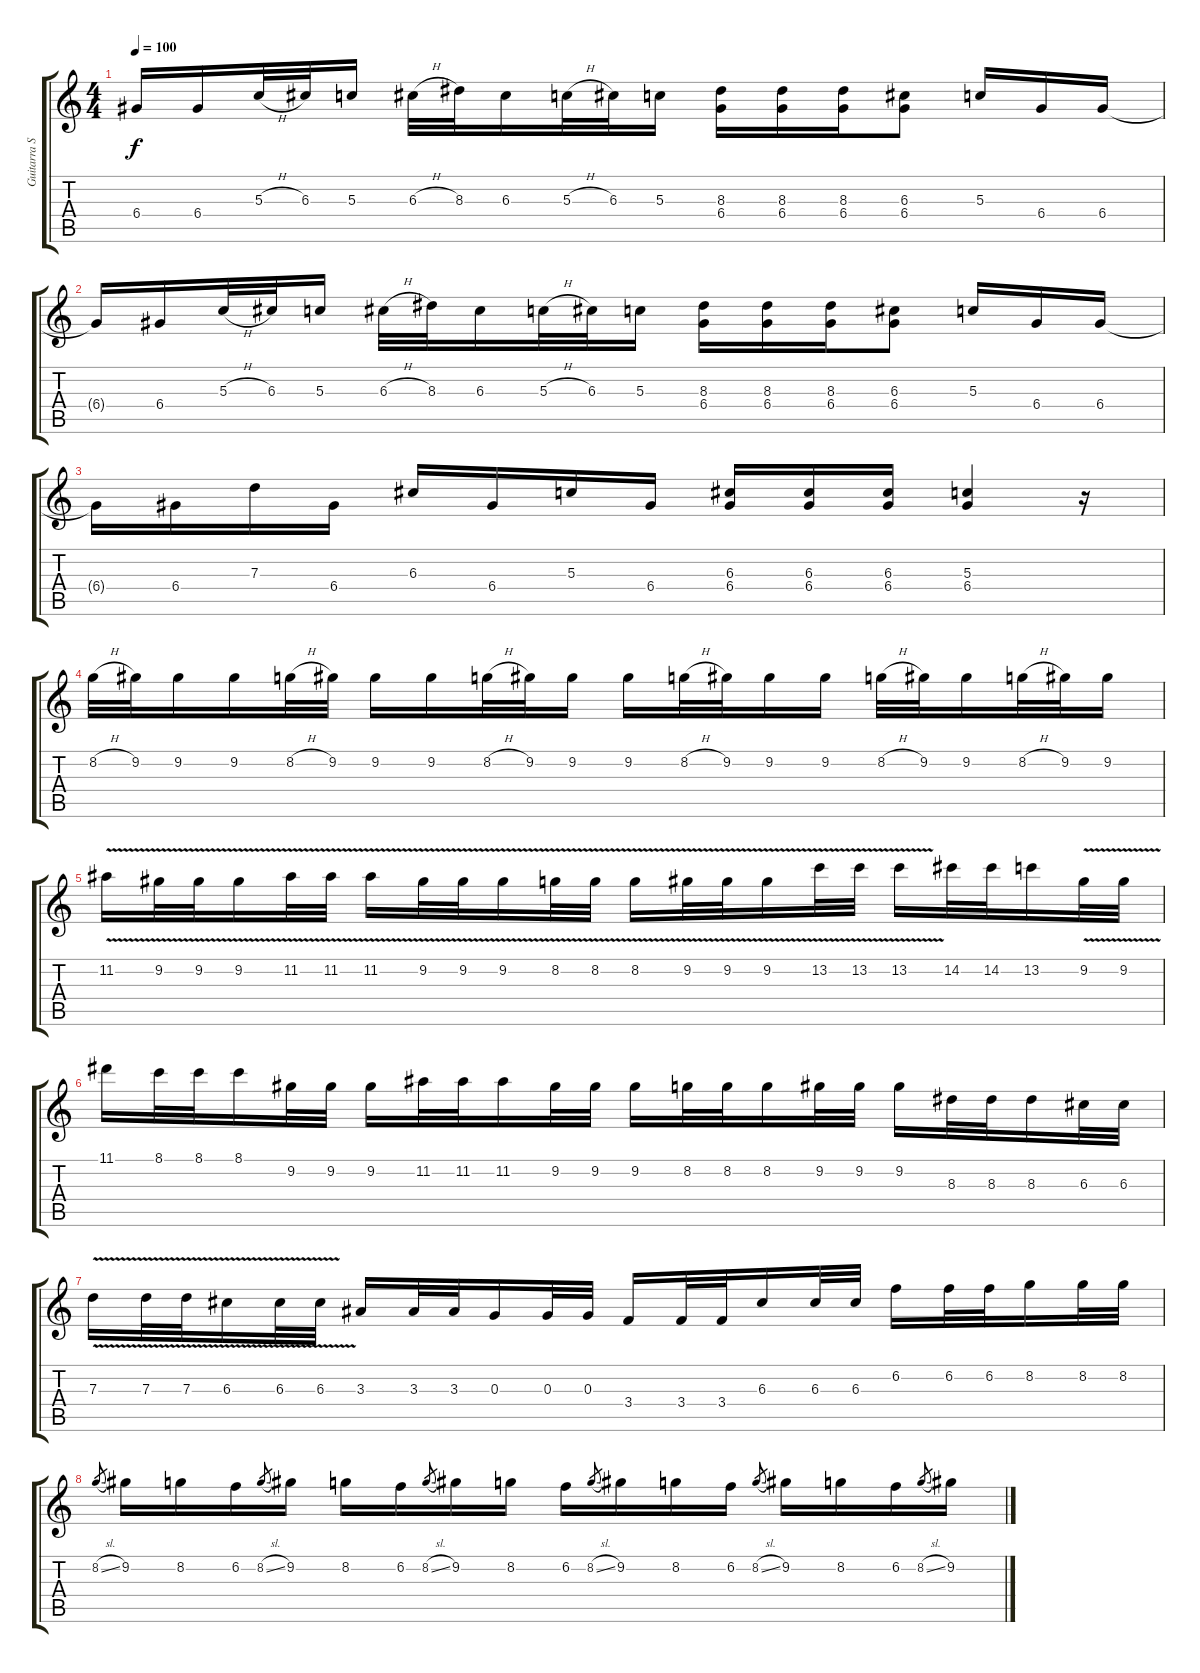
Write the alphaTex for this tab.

\track ("Guitarra Solo - Solo Guitar" "Guitarra S") {instrument distortionguitar}
\staff {score tabs}
\tuning (E4 B3 G3 D3 A2 E2) {hide}
\ts (4 4)
\tempo 100
\clef g2
\ks c
6.4{t}.16{dy f} 6.4.16 5.3{h}.32 6.3.32 5.3.16 6.3{h}.32 8.3.32 6.3.16 5.3{h}.32 6.3.32 5.3.16 (8.3 6.4).16 (8.3 6.4).16 (8.3 6.4).16 (6.3 6.4).8 5.3.16 6.4.16 6.4.16 |
6.4{t}.16 6.4.16 5.3{h}.32 6.3.32 5.3.16 6.3{h}.32 8.3.32 6.3.16 5.3{h}.32 6.3.32 5.3.16 (8.3 6.4).16 (8.3 6.4).16 (8.3 6.4).16 (6.3 6.4).8 5.3.16 6.4.16 6.4.16 |
6.4{t}.16 6.4.16 7.3.16 6.4.16 6.3.16 6.4.16 5.3.16 6.4.16 (6.3 6.4).16 (6.3 6.4).16 (6.3 6.4).16 (5.3 6.4).4 r.16 |
8.2{h}.32 9.2.32 9.2.16 9.2.16 8.2{h}.32 9.2.32 9.2.16 9.2.16 8.2{h}.32 9.2.32 9.2.16 9.2.16 8.2{h}.32 9.2.32 9.2.16 9.2.16 8.2{h}.32 9.2.32 9.2.16 8.2{h}.32 9.2.32 9.2.16 |
11.2{v}.16 9.2{v}.32 9.2{v}.32 9.2{v}.16 11.2{v}.32 11.2{v}.32 11.2{v}.16 9.2{v}.32 9.2{v}.32 9.2{v}.16 8.2{v}.32 8.2{v}.32 8.2{v}.16 9.2{v}.32 9.2{v}.32 9.2{v}.16 13.2{v}.32 13.2{v}.32 13.2{v}.16 14.2.32 14.2.32 13.2.16 9.2{v}.32 9.2{v}.32 |
11.1.16 8.1.32 8.1.32 8.1.16 9.2.32 9.2.32 9.2.16 11.2.32 11.2.32 11.2.16 9.2.32 9.2.32 9.2.16 8.2.32 8.2.32 8.2.16 9.2.32 9.2.32 9.2.16 8.3.32 8.3.32 8.3.16 6.3.32 6.3.32 |
7.3{v}.16 7.3{v}.32 7.3{v}.32 6.3{v}.16 6.3{v}.32 6.3{v}.32 3.3.16 3.3.32 3.3.32 0.3.16 0.3.32 0.3.32 3.4.16 3.4.32 3.4.32 6.3.16 6.3.32 6.3.32 6.2.16 6.2.32 6.2.32 8.2.16 8.2.32 8.2.32 |
8.2{sl}.8{gr} 9.2.16 8.2.16 6.2.16 8.2{sl}.8{gr} 9.2.16 8.2.16 6.2.16 8.2{sl}.8{gr} 9.2.16 8.2.16 6.2.16 8.2{sl}.8{gr} 9.2.16 8.2.16 6.2.16 8.2{sl}.8{gr} 9.2.16 8.2.16 6.2.16 8.2{sl}.8{gr} 9.2.16
